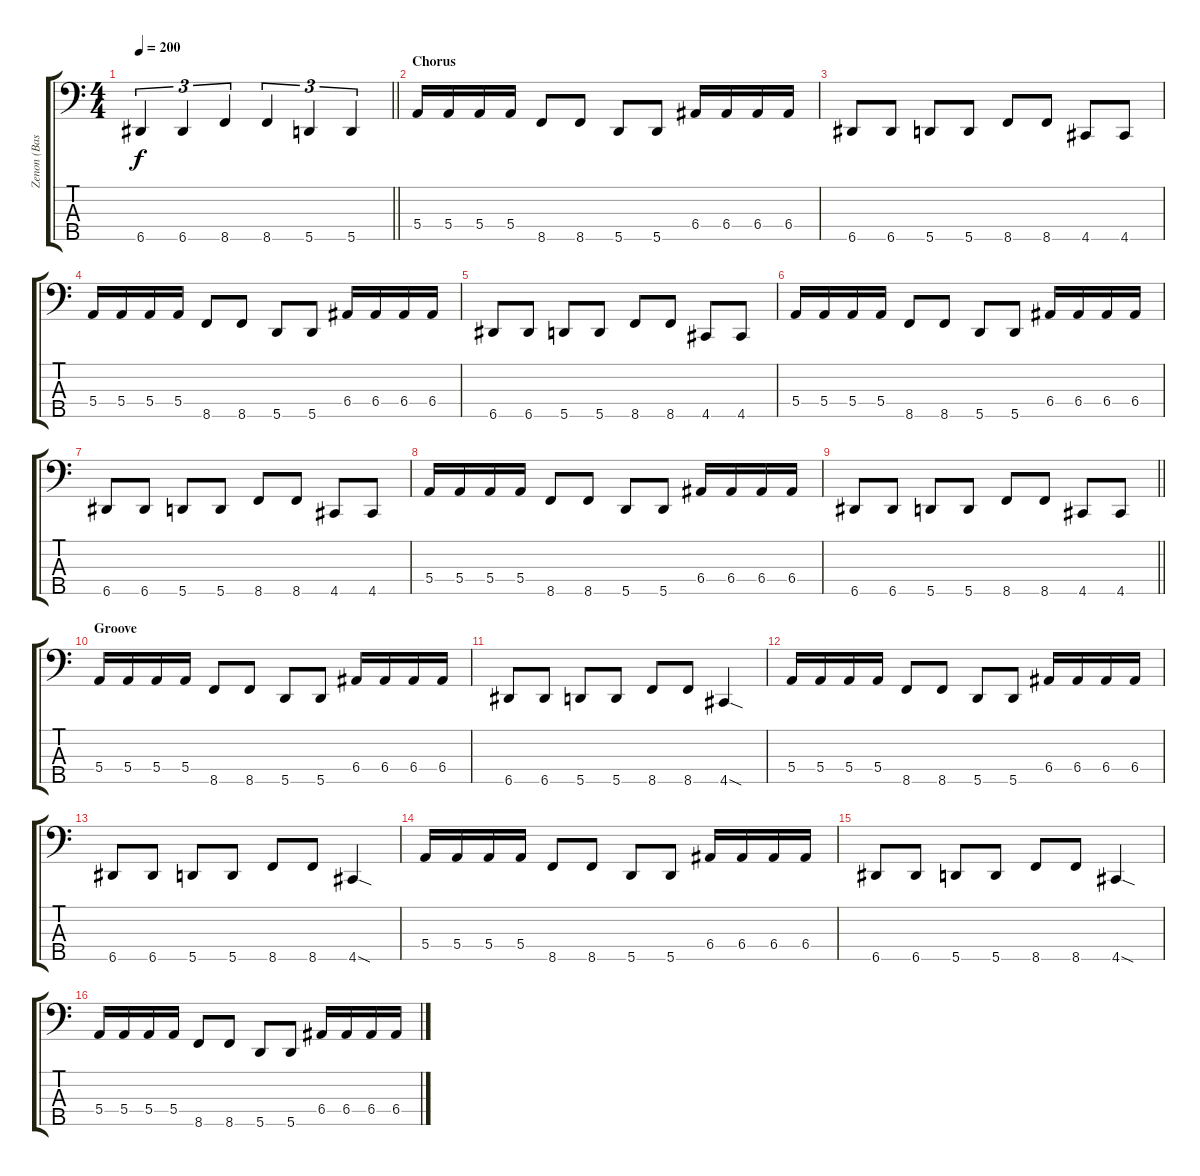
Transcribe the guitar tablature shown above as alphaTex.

\track ("Zenon (Bass)" "Zenon (Bas") {instrument electricbasspick}
\staff {score tabs}
\tuning (G2 D2 A1 E1 A0) {hide}
\ts (4 4)
\tempo 200
\clef f4
\barLineRight lightlight
\ks c
6.5.4{tu (3 2) dy f} 6.5.4{tu (3 2)} 8.5.4{tu (3 2)} 8.5.4{tu (3 2)} 5.5.4{tu (3 2)} 5.5.4{tu (3 2)} |
\section ("" "Chorus")
5.4.16 5.4.16 5.4.16 5.4.16 8.5.8 8.5.8 5.5.8 5.5.8 6.4.16 6.4.16 6.4.16 6.4.16 |
6.5.8 6.5.8 5.5.8 5.5.8 8.5.8 8.5.8 4.5.8 4.5.8 |
5.4.16 5.4.16 5.4.16 5.4.16 8.5.8 8.5.8 5.5.8 5.5.8 6.4.16 6.4.16 6.4.16 6.4.16 |
6.5.8 6.5.8 5.5.8 5.5.8 8.5.8 8.5.8 4.5.8 4.5.8 |
5.4.16 5.4.16 5.4.16 5.4.16 8.5.8 8.5.8 5.5.8 5.5.8 6.4.16 6.4.16 6.4.16 6.4.16 |
6.5.8 6.5.8 5.5.8 5.5.8 8.5.8 8.5.8 4.5.8 4.5.8 |
5.4.16 5.4.16 5.4.16 5.4.16 8.5.8 8.5.8 5.5.8 5.5.8 6.4.16 6.4.16 6.4.16 6.4.16 |
\barLineRight lightlight
6.5.8 6.5.8 5.5.8 5.5.8 8.5.8 8.5.8 4.5.8 4.5.8 |
\section ("" "Groove")
5.4.16 5.4.16 5.4.16 5.4.16 8.5.8 8.5.8 5.5.8 5.5.8 6.4.16 6.4.16 6.4.16 6.4.16 |
6.5.8 6.5.8 5.5.8 5.5.8 8.5.8 8.5.8 4.5{sod}.4 |
5.4.16 5.4.16 5.4.16 5.4.16 8.5.8 8.5.8 5.5.8 5.5.8 6.4.16 6.4.16 6.4.16 6.4.16 |
6.5.8 6.5.8 5.5.8 5.5.8 8.5.8 8.5.8 4.5{sod}.4 |
5.4.16 5.4.16 5.4.16 5.4.16 8.5.8 8.5.8 5.5.8 5.5.8 6.4.16 6.4.16 6.4.16 6.4.16 |
6.5.8 6.5.8 5.5.8 5.5.8 8.5.8 8.5.8 4.5{sod}.4 |
5.4.16 5.4.16 5.4.16 5.4.16 8.5.8 8.5.8 5.5.8 5.5.8 6.4.16 6.4.16 6.4.16 6.4.16
